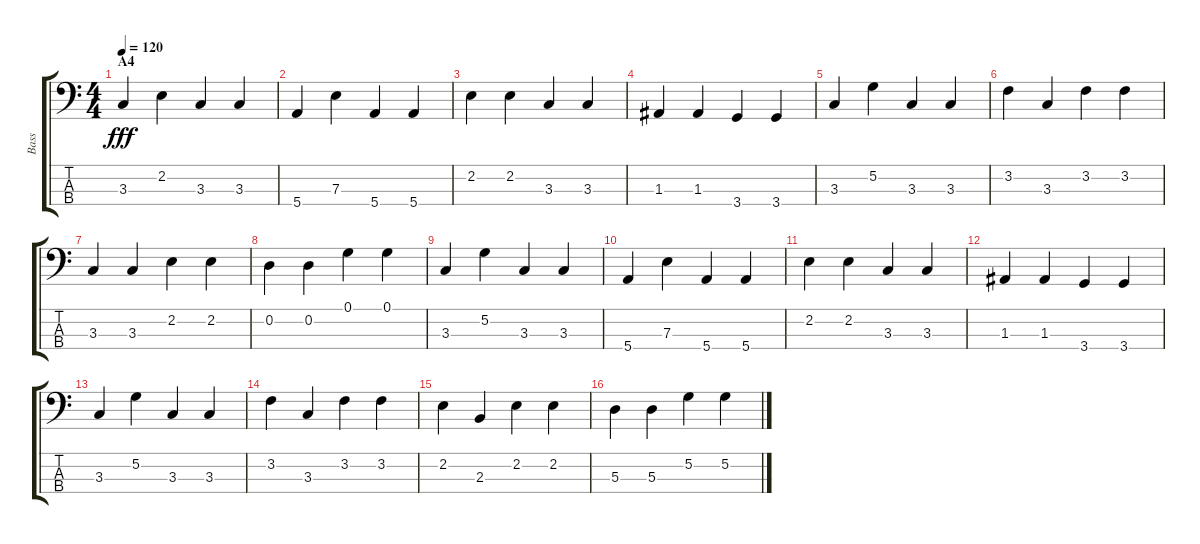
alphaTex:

\track ("Bass" "Bass") {instrument electricguitarmuted}
\staff {score tabs}
\tuning (G2 D2 A1 E1) {hide}
\ts (4 4)
\section ("" "A4")
\tempo 120
\clef f4
\ks c
3.3.4{dy fff} 2.2.4 3.3.4 3.3.4 |
5.4.4 7.3.4 5.4.4 5.4.4 |
2.2.4 2.2.4 3.3.4 3.3.4 |
1.3.4 1.3.4 3.4.4 3.4.4 |
3.3.4 5.2.4 3.3.4 3.3.4 |
3.2.4 3.3.4 3.2.4 3.2.4 |
3.3.4 3.3.4 2.2.4 2.2.4 |
0.2.4 0.2.4 0.1.4 0.1.4 |
3.3.4 5.2.4 3.3.4 3.3.4 |
5.4.4 7.3.4 5.4.4 5.4.4 |
2.2.4 2.2.4 3.3.4 3.3.4 |
1.3.4 1.3.4 3.4.4 3.4.4 |
3.3.4 5.2.4 3.3.4 3.3.4 |
3.2.4 3.3.4 3.2.4 3.2.4 |
2.2.4 2.3.4 2.2.4 2.2.4 |
5.3.4 5.3.4 5.2.4 5.2.4
